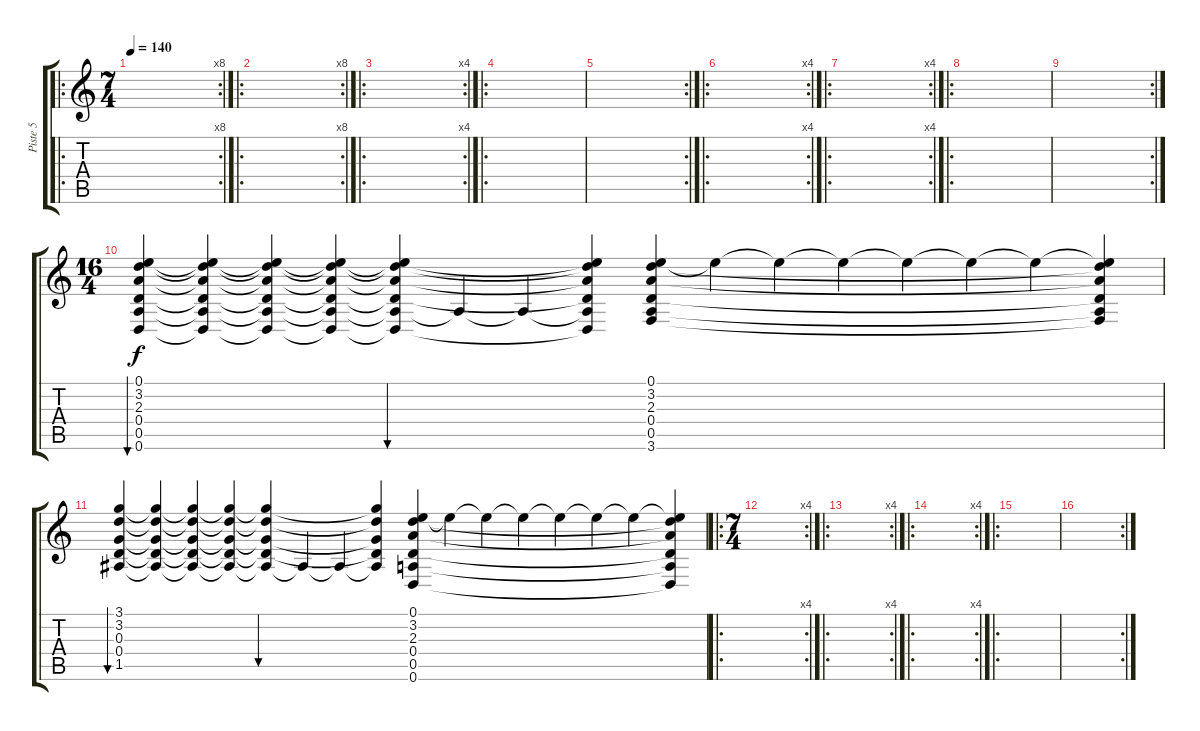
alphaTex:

\track ("Piste 5" "Piste 5") {instrument electricguitarclean}
\staff {score tabs}
\tuning (E4 B3 G3 D3 A2 D2) {hide}
\ro
\rc 8
\ts (7 4)
\tempo 140
\clef g2
\ks c
|
\ro
\rc 8
|
\ro
\rc 4
|
\ro
|
\rc 2
|
\ro
\rc 4
|
\ro
\rc 4
|
\ro
|
\rc 2
|
\ts (16 4)
(0.1 3.2 2.3 0.4 0.5 0.6).4{bu 120} (0.1{t} 3.2{t} 2.3{t} 0.4{t} 0.5{t} 0.6{t}).4 (0.1{t} 3.2{t} 2.3{t} 0.4{t} 0.5{t} 0.6{t}).4 (0.1{t} 3.2{t} 2.3{t} 0.4{t} 0.5{t} 0.6{t}).4 (0.1{t} 3.2{t} 2.3{t} 0.4{t} 0.5{t} 0.6{t}).4{bu 120} 0.5{t}.4 0.5{t}.4 (0.1{t} 3.2{t} 2.3{t} 0.4{t} 0.5{t} 0.6{t}).4 (0.1 3.2 2.3 0.4 0.5 3.6).4 0.1{t}.4 0.1{t}.4 0.1{t}.4 0.1{t}.4 0.1{t}.4 0.1{t}.4 (0.1{t} 3.2{t} 2.3{t} 0.4{t} 0.5{t} 3.6{t}).4 |
(3.1 3.2 0.3 0.4 1.5).4{bu 120} (3.1{t} 3.2{t} 0.3{t} 0.4{t} 1.5{t}).4 (3.1{t} 3.2{t} 0.3{t} 0.4{t} 1.5{t}).4 (3.1{t} 3.2{t} 0.3{t} 0.4{t} 1.5{t}).4 (3.1{t} 3.2{t} 0.3{t} 0.4{t} 1.5{t}).4{bu 120} 1.5{t}.4 1.5{t}.4 (3.1{t} 3.2{t} 0.3{t} 0.4{t} 1.5{t}).4 (0.1 3.2 2.3 0.4 0.5 0.6).4 0.1{t}.4 0.1{t}.4 0.1{t}.4 0.1{t}.4 0.1{t}.4 0.1{t}.4 (0.1{t} 3.2{t} 2.3{t} 0.4{t} 0.5{t} 0.6{t}).4 |
\ro
\rc 4
\ts (7 4)
|
\ro
\rc 4
|
\ro
\rc 4
|
\ro
|
\rc 2
